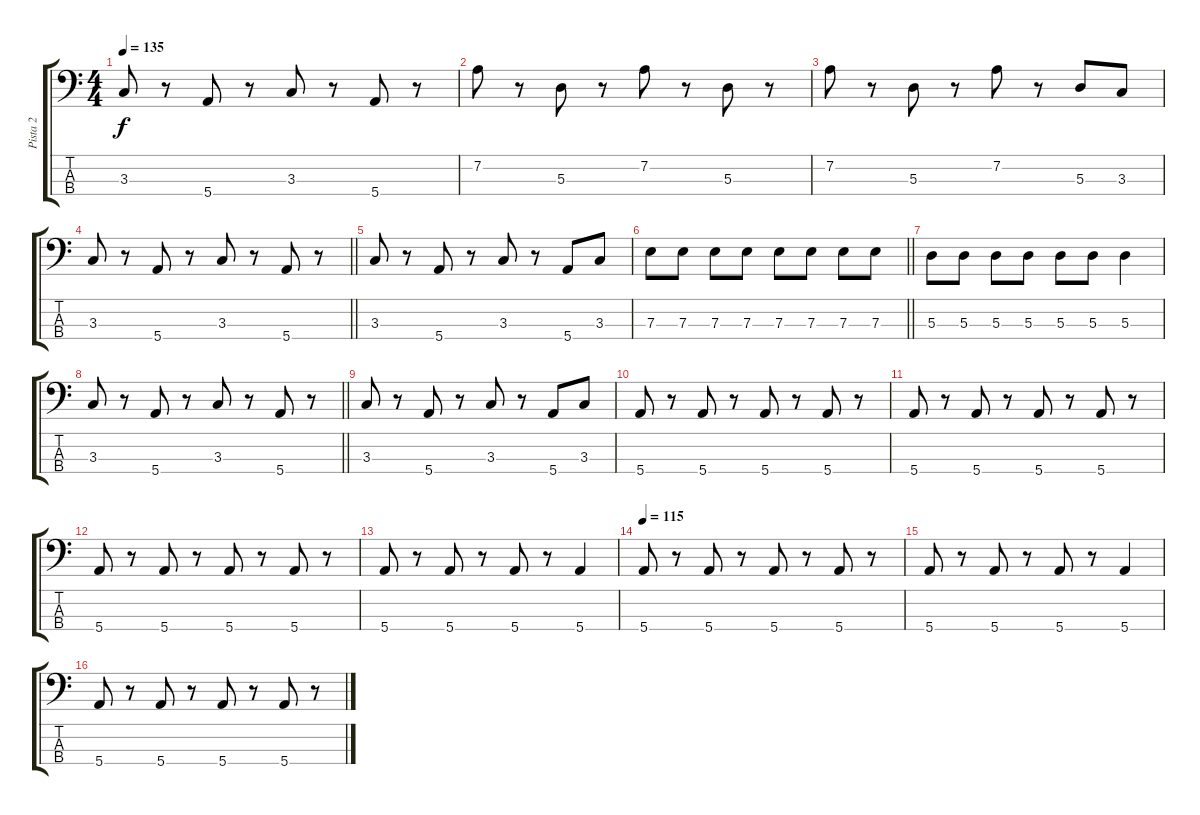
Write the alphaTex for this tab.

\track ("Pista 2" "Pista 2") {instrument electricbasspick}
\staff {score tabs}
\tuning (G2 D2 A1 E1) {hide}
\ts (4 4)
\tempo 135
\clef f4
\ks c
3.3.8{dy f} r.8 5.4.8 r.8 3.3.8 r.8 5.4.8 r.8 |
7.2.8 r.8 5.3.8 r.8 7.2.8 r.8 5.3.8 r.8 |
7.2.8 r.8 5.3.8 r.8 7.2.8 r.8 5.3.8 3.3.8 |
\barLineRight lightlight
3.3.8 r.8 5.4.8 r.8 3.3.8 r.8 5.4.8 r.8 |
3.3.8 r.8 5.4.8 r.8 3.3.8 r.8 5.4.8 3.3.8 |
\barLineRight lightlight
7.3.8 7.3.8 7.3.8 7.3.8 7.3.8 7.3.8 7.3.8 7.3.8 |
5.3.8 5.3.8 5.3.8 5.3.8 5.3.8 5.3.8 5.3.4 |
\barLineRight lightlight
3.3.8 r.8 5.4.8 r.8 3.3.8 r.8 5.4.8 r.8 |
3.3.8 r.8 5.4.8 r.8 3.3.8 r.8 5.4.8 3.3.8 |
5.4.8 r.8 5.4.8 r.8 5.4.8 r.8 5.4.8 r.8 |
5.4.8 r.8 5.4.8 r.8 5.4.8 r.8 5.4.8 r.8 |
5.4.8 r.8 5.4.8 r.8 5.4.8 r.8 5.4.8 r.8 |
5.4.8 r.8 5.4.8 r.8 5.4.8 r.8 5.4.4 |
\tempo 115
5.4.8 r.8 5.4.8 r.8 5.4.8 r.8 5.4.8 r.8 |
5.4.8 r.8 5.4.8 r.8 5.4.8 r.8 5.4.4 |
5.4.8 r.8 5.4.8 r.8 5.4.8 r.8 5.4.8 r.8
